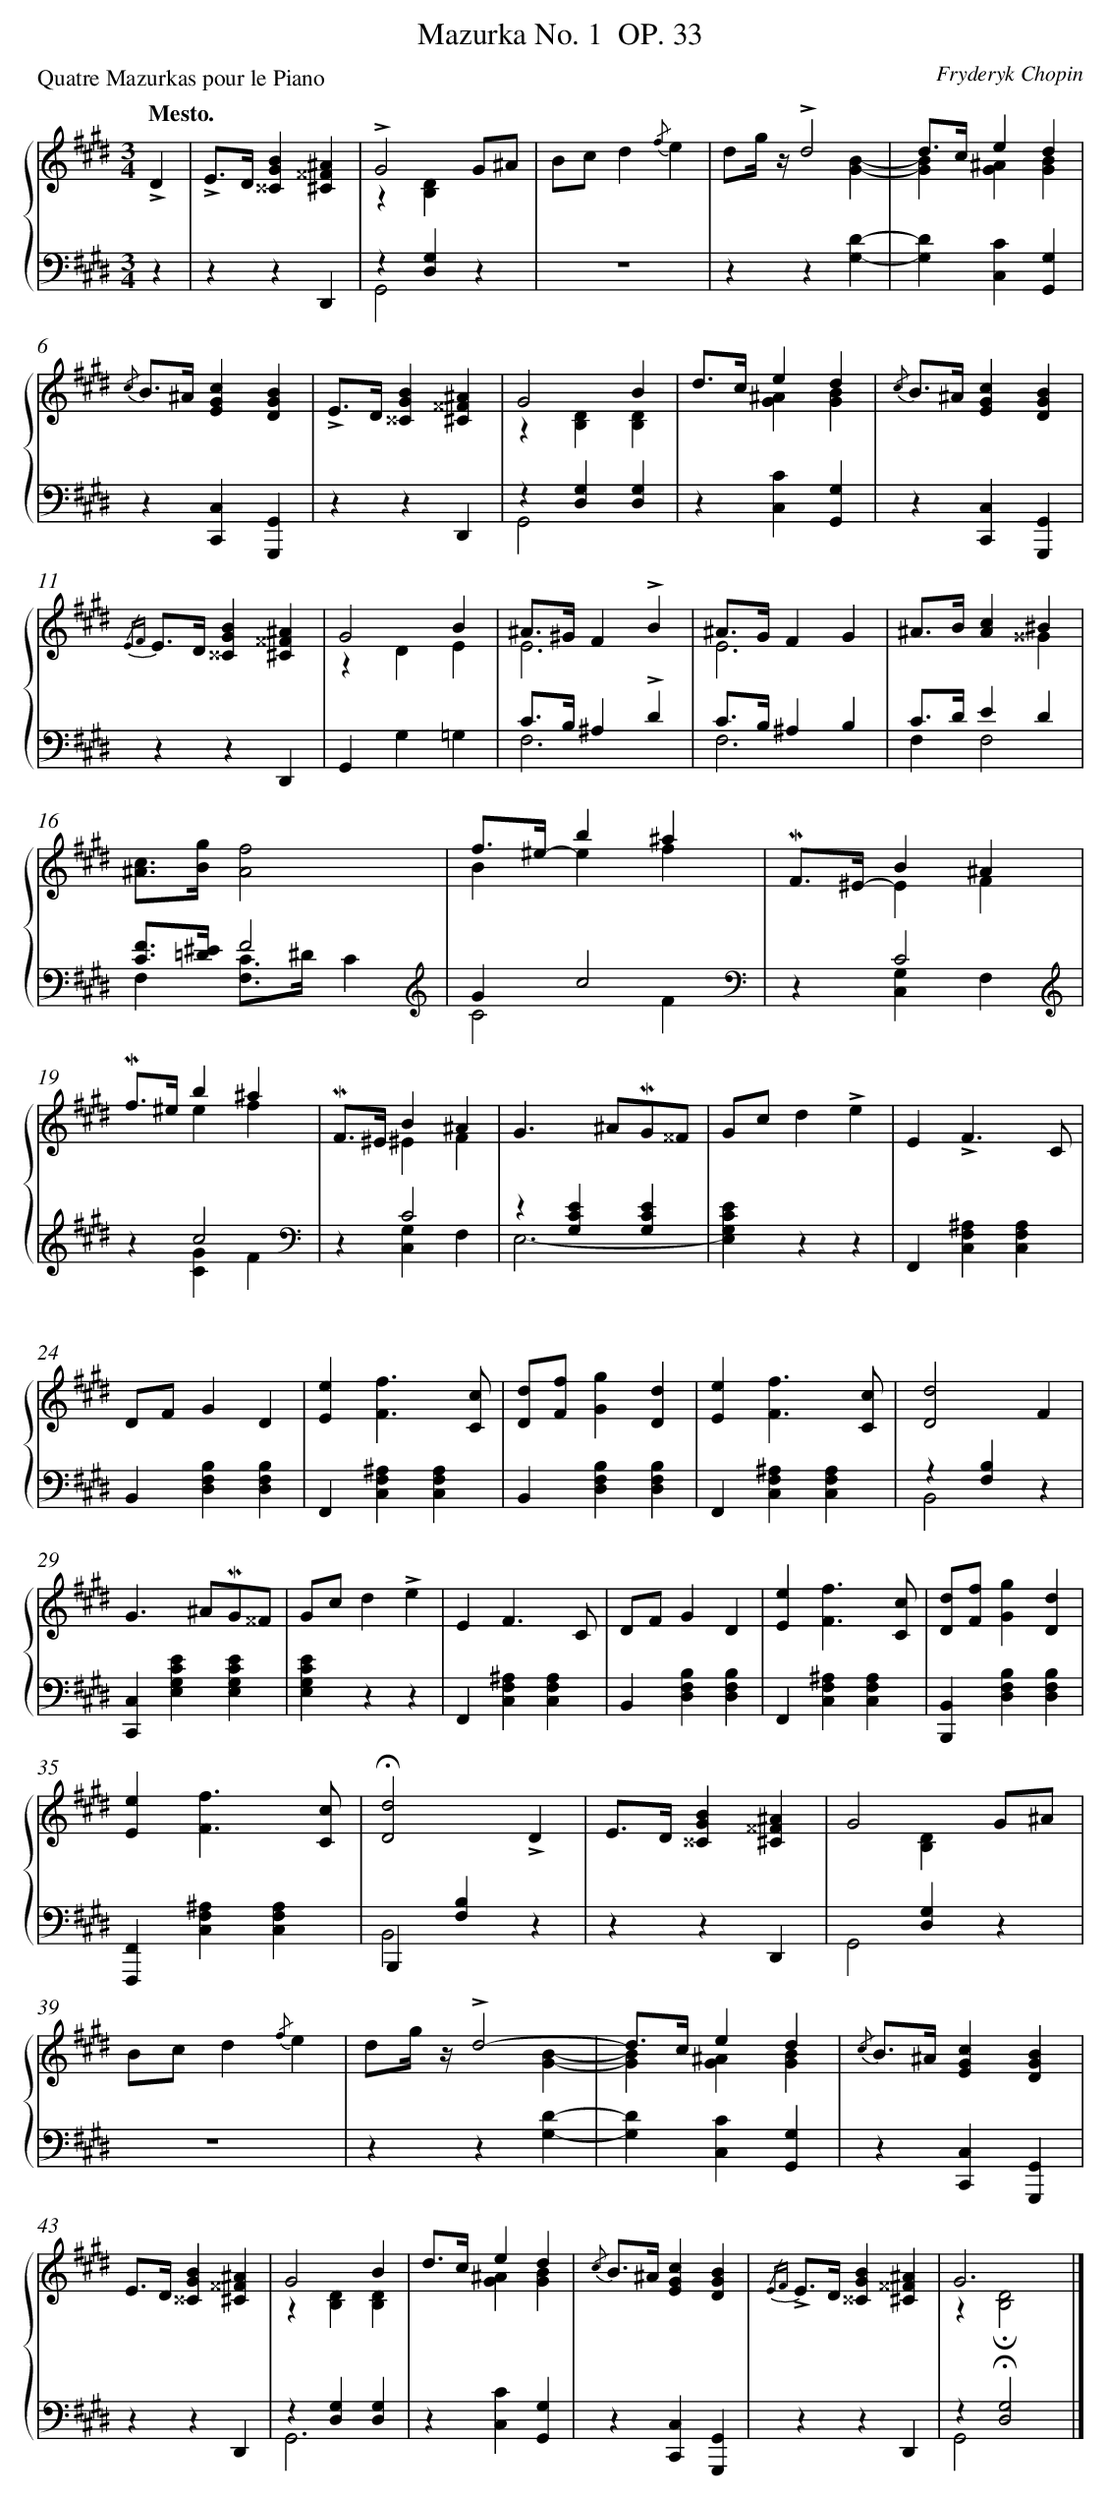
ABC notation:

X:1
T: Mazurka No. 1	 OP. 33
C: Fryderyk Chopin
L: 1/4
M: 3/4
P: Quatre Mazurkas pour le Piano
Q: "Mesto."
%%staves {1 2}
V: 1 clef=treble
V: 2 clef=bass
K: E
[V:1] !accent!D [I:setbarnb 1]|
[V:2] z |
[V:1] !accent!E/>D/[BG^^C][^A^^F^C] |
[V:2] zzD,, |
[V:1] !accent!G2G/^A/ & z[DB,]x/ x/ |
[V:2] z[G,D,]z & G,,2x |
[V:1] B/c/d{/f}e |
[V:2] z3 |
[V:1] x!accent!d2 & d/g// z//x[BG]- |
[V:2] zz[DG,]- |
[V:1] d/>c/ed & [BG][^AG][BG] |
[V:2] [DG,][CC,][G,G,,] |
[V:1] {/c} B/>^A/[cGE][BGD] |
[V:2] z[C,C,,][G,,G,,,] |
[V:1] !accent!E/>D/[BG^^C][^A^^F^C] |
[V:2] zzD,, |
[V:1] G2B & z[DB,][DB,] |
[V:2] z[G,D,][G,D,] & G,,2x |
[V:1] d/>c/ed & x[^AG][BG] |
[V:2] z[CC,][G,G,,] |
[V:1] {/c} B/>^A/[cGE][BGD] |
[V:2] z[C,C,,][G,,G,,,] |
[V:1] {/EF} E/>D/[BG^^C][^A^^F^C] |
[V:2] zzD,, |
[V:1] G2B & zDE |
[V:2] G,,G,=G, |
[V:1] ^A/>^G/F!accent!B & E3 |
[V:2] C/>B,/^A,!accent!D & F,3 |
[V:1] ^A/>G/FG & E3 |
[V:2] C/>B,/^A,B, & F,3 |
[V:1] ^A/>B/[cA]^B & x2^^G |
[V:2] C/>D/ED & F,F,2 |
[V:1] [c/^A/]>[g/B/][f2A2] |
[V:2] [F/C/]>[^E/=D/]F2[K:clef=treble] & F,[C/F,/]>^D/C |
[V:1] f/>^e/-b^a & Bef |
[V:2] Gc2[K:clef=bass] & C2F |
[V:1] !mordent!F/>^E/-B^A & xEF |
[V:2] zC2[K:clef=treble] & x[G,C,]F, |
[V:1] !mordent!f/>^e/b^a & xef |
[V:2] zc2[K:clef=bass] & x[GC]F |
[V:1] !mordent!F/>^E/B^A & x^EF |
[V:2] zC2 & x[G,C,]F, |
[V:1] G>^A!mordent!G/^^F/ |
[V:2] z[ECG,][ECG,] & E,3- |
[V:1] G/c/d!accent!e |
[V:2] [ECG,E,]zz |
[V:1] E!accent!F3/C/ |
[V:2] F,,[^A,F,C,][A,F,C,] |
[V:1] D/F/GD |
[V:2] B,,[B,F,D,][B,F,D,] |
[V:1] [eE][f3/F3/][c/C/] |
[V:2] F,,[^A,F,C,][A,F,C,] |
[V:1] [d/D/][f/F/][gG][dD] |
[V:2] B,,[B,F,D,][B,F,D,] |
[V:1] [eE][f3/F3/][c/C/] |
[V:2] F,,[^A,F,C,][A,F,C,] |
[V:1] [d2D2]F |
[V:2] z[B,F,]x & B,,2z |
[V:1] G>^A!mordent!G/^^F/ |
[V:2] [C,,C,][ECG,E,][ECG,E,] & x3 |
[V:1] G/c/d!accent!e |
[V:2] [ECG,E,]zz |
[V:1] EF3/C/ |
[V:2] F,,[^A,F,C,][A,F,C,] |
[V:1] D/F/GD |
[V:2] B,,[B,F,D,][B,F,D,] |
[V:1] [eE][f3/F3/][c/C/] |
[V:2] F,,[^A,F,C,][A,F,C,] |
[V:1] [d/D/][f/F/][gG][dD] |
[V:2] [B,,,B,,][B,F,D,][B,F,D,] |
[V:1] [eE][f3/F3/][c/C/] |
[V:2] [F,,,F,,][^A,F,C,][A,F,C,] |
[V:1] !fermata![d2D2]!accent!D |
[V:2] B,,,[B,F,]z & B,,2x |
[V:1] E/>D/[BG^^C][^A^^F^C] |
[V:2] zzD,, |
[V:1] G2G/^A/ & x[DB,]x |
[V:2] x[G,D,]x & G,,2z |
[V:1] B/c/d{/f}e |
[V:2] z3 |
[V:1] x!accent!d2- & d/g// z//x[BG]- |
[V:2] zz[DG,]- |
[V:1] d/>c/ed & [BG][^AG][BG] |
[V:2] [DG,][CC,][G,G,,] |
[V:1] {/c} B/>^A/[cGE][BGD] |
[V:2] z[C,C,,][G,,G,,,] |
[V:1] E/>D/[BG^^C][^A^^F^C] |
[V:2] zzD,, |
[V:1] G2B & z[DB,][DB,] |
[V:2] z[G,D,][G,D,] & G,,3 |
[V:1] d/>c/ed & x[^AG][BG] |
[V:2] z[CC,][G,G,,] |
[V:1] {/c} B/>^A/[cGE][BGD] |
[V:2] z[C,C,,][G,,G,,,] |
[V:1] {/EF} !accent!E/>D/[BG^^C][^A^^F^C] |
[V:2] zzD,, |
[V:1] G3 & z!fermata![D2B,2] |]
[V:2] z!fermata![G,2D,2] & G,,2x |]
